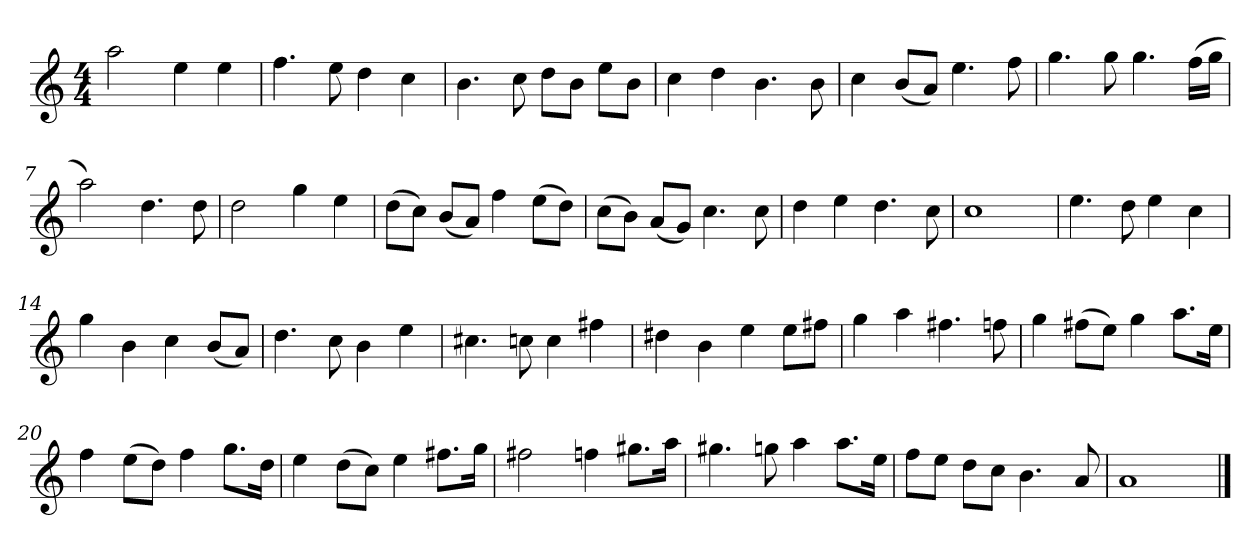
**kern
*part1
*staff1
*k[]
*M4/4
*MM120
=1
2aa
4ee
4ee
=2
4.ff
8ee
4dd
4cc
=3
4.b
8cc
8ddL
8bJ
8eeL
8bJ
=4
4cc
4dd
4.b
8b
=5
4cc
(8bL
8aJ)
4.ee
8ff
=6
4.gg
8gg
4.gg
(16ffLL
16ggJJ
=7
2aa)
4.dd
8dd
=8
2dd
4gg
4ee
=9
(8ddL
8ccJ)
(8bL
8aJ)
4ff
(8eeL
8ddJ)
=10
(8ccL
8bJ)
(8aL
8gJ)
4.cc
8cc
=11
4dd
4ee
4.dd
8cc
=12
1cc
=13
4.ee
8dd
4ee
4cc
=14
4gg
4b
4cc
(8bL
8aJ)
=15
4.dd
8cc
4b
4ee
=16
4.cc#X
8ccn
4cc
4ff#X
=17
4dd#X
4b
4ee
8eeL
8ff#XJ
=18
4gg
4aa
4.ff#X
8ffn
=19
4gg
(8ff#XL
8eeJ)
4gg
8.aaL
16eeJk
=20
4ff
(8eeL
8ddJ)
4ff
8.ggL
16ddJk
=21
4ee
(8ddL
8ccJ)
4ee
8.ff#XL
16ggJk
=22
2ff#X
4ffn
8.gg#XL
16aaJk
=23
4.gg#X
8ggn
4aa
8.aaL
16eeJk
=24
8ffL
8eeJ
8ddL
8ccJ
4.b
8a
=25
1a
==
*-
